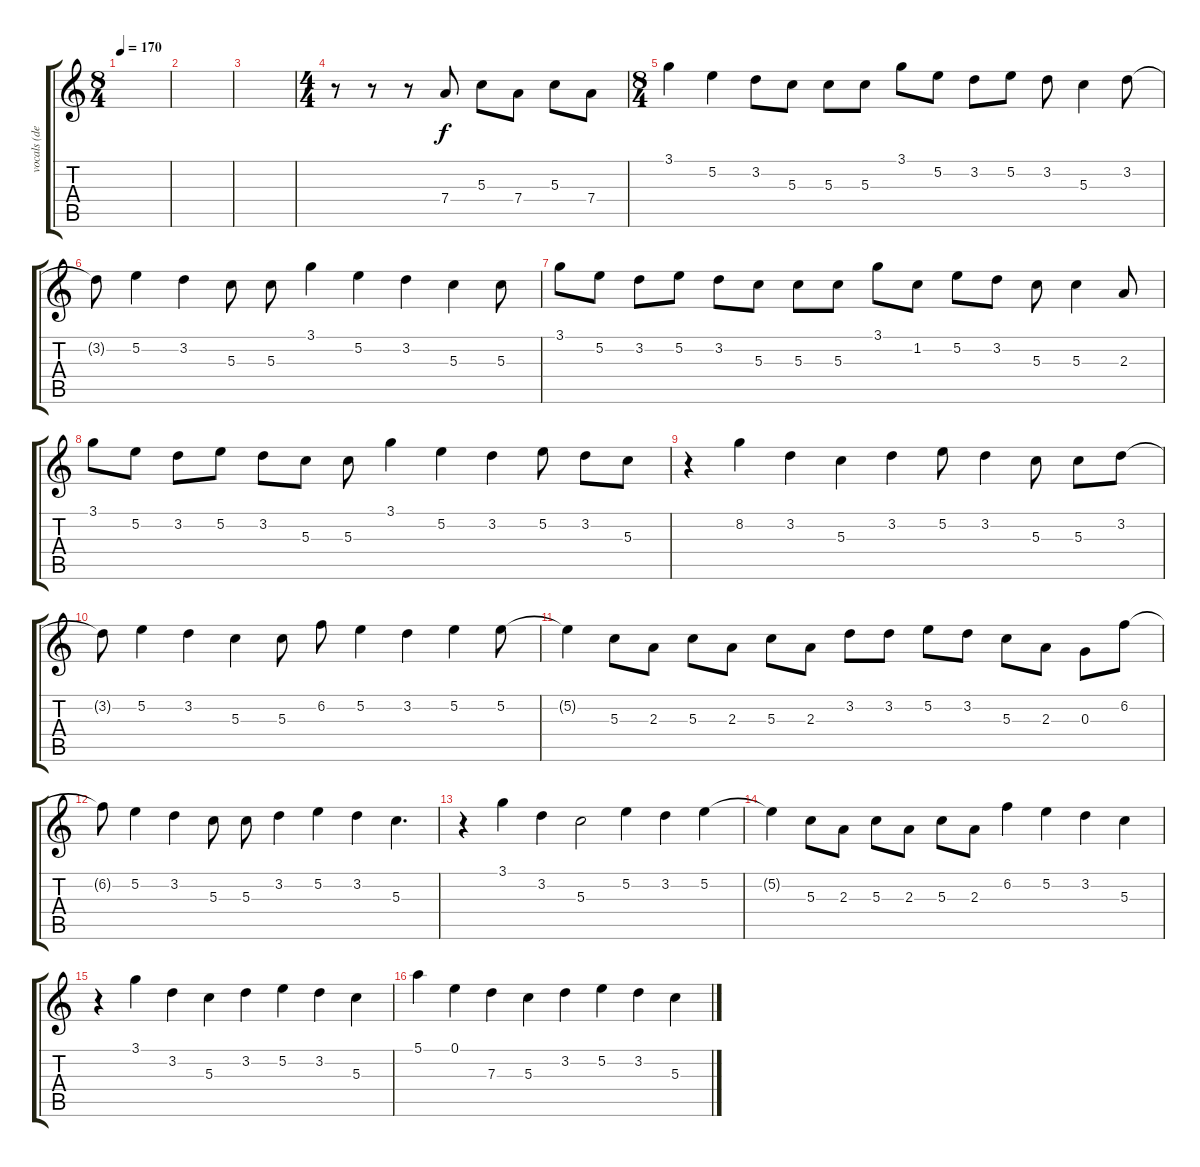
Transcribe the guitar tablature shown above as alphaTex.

\track ("vocals (deneb)" "vocals (de") {instrument distortionguitar}
\staff {score tabs}
\tuning (E4 B3 G3 D3 A2 E2) {hide}
\ts (8 4)
\tempo 170
\clef g2
\ks c
|
|
|
\ts (4 4)
r.8 r.8 r.8 7.4.8 5.3.8 7.4.8 5.3.8 7.4.8 |
\ts (8 4)
3.1.4 5.2.4 3.2.8 5.3.8 5.3.8 5.3.8 3.1.8 5.2.8 3.2.8 5.2.8 3.2.8 5.3.4 3.2.8 |
3.2{t}.8 5.2.4 3.2.4 5.3.8 5.3.8 3.1.4 5.2.4 3.2.4 5.3.4 5.3.8 |
3.1.8 5.2.8 3.2.8 5.2.8 3.2.8 5.3.8 5.3.8 5.3.8 3.1.8 1.2.8 5.2.8 3.2.8 5.3.8 5.3.4 2.3.8 |
3.1.8 5.2.8 3.2.8 5.2.8 3.2.8 5.3.8 5.3.8 3.1.4 5.2.4 3.2.4 5.2.8 3.2.8 5.3.8 |
r.4 8.2.4 3.2.4 5.3.4 3.2.4 5.2.8 3.2.4 5.3.8 5.3.8 3.2.8 |
3.2{t}.8 5.2.4 3.2.4 5.3.4 5.3.8 6.2.8 5.2.4 3.2.4 5.2.4 5.2.8 |
5.2{t}.4 5.3.8 2.3.8 5.3.8 2.3.8 5.3.8 2.3.8 3.2.8 3.2.8 5.2.8 3.2.8 5.3.8 2.3.8 0.3.8 6.2.8 |
6.2{t}.8 5.2.4 3.2.4 5.3.8 5.3.8 3.2.4 5.2.4 3.2.4 5.3.4{d} |
r.4 3.1.4 3.2.4 5.3.2 5.2.4 3.2.4 5.2.4 |
5.2{t}.4 5.3.8 2.3.8 5.3.8 2.3.8 5.3.8 2.3.8 6.2.4 5.2.4 3.2.4 5.3.4 |
r.4 3.1.4 3.2.4 5.3.4 3.2.4 5.2.4 3.2.4 5.3.4 |
5.1.4 0.1.4 7.3.4 5.3.4 3.2.4 5.2.4 3.2.4 5.3.4
